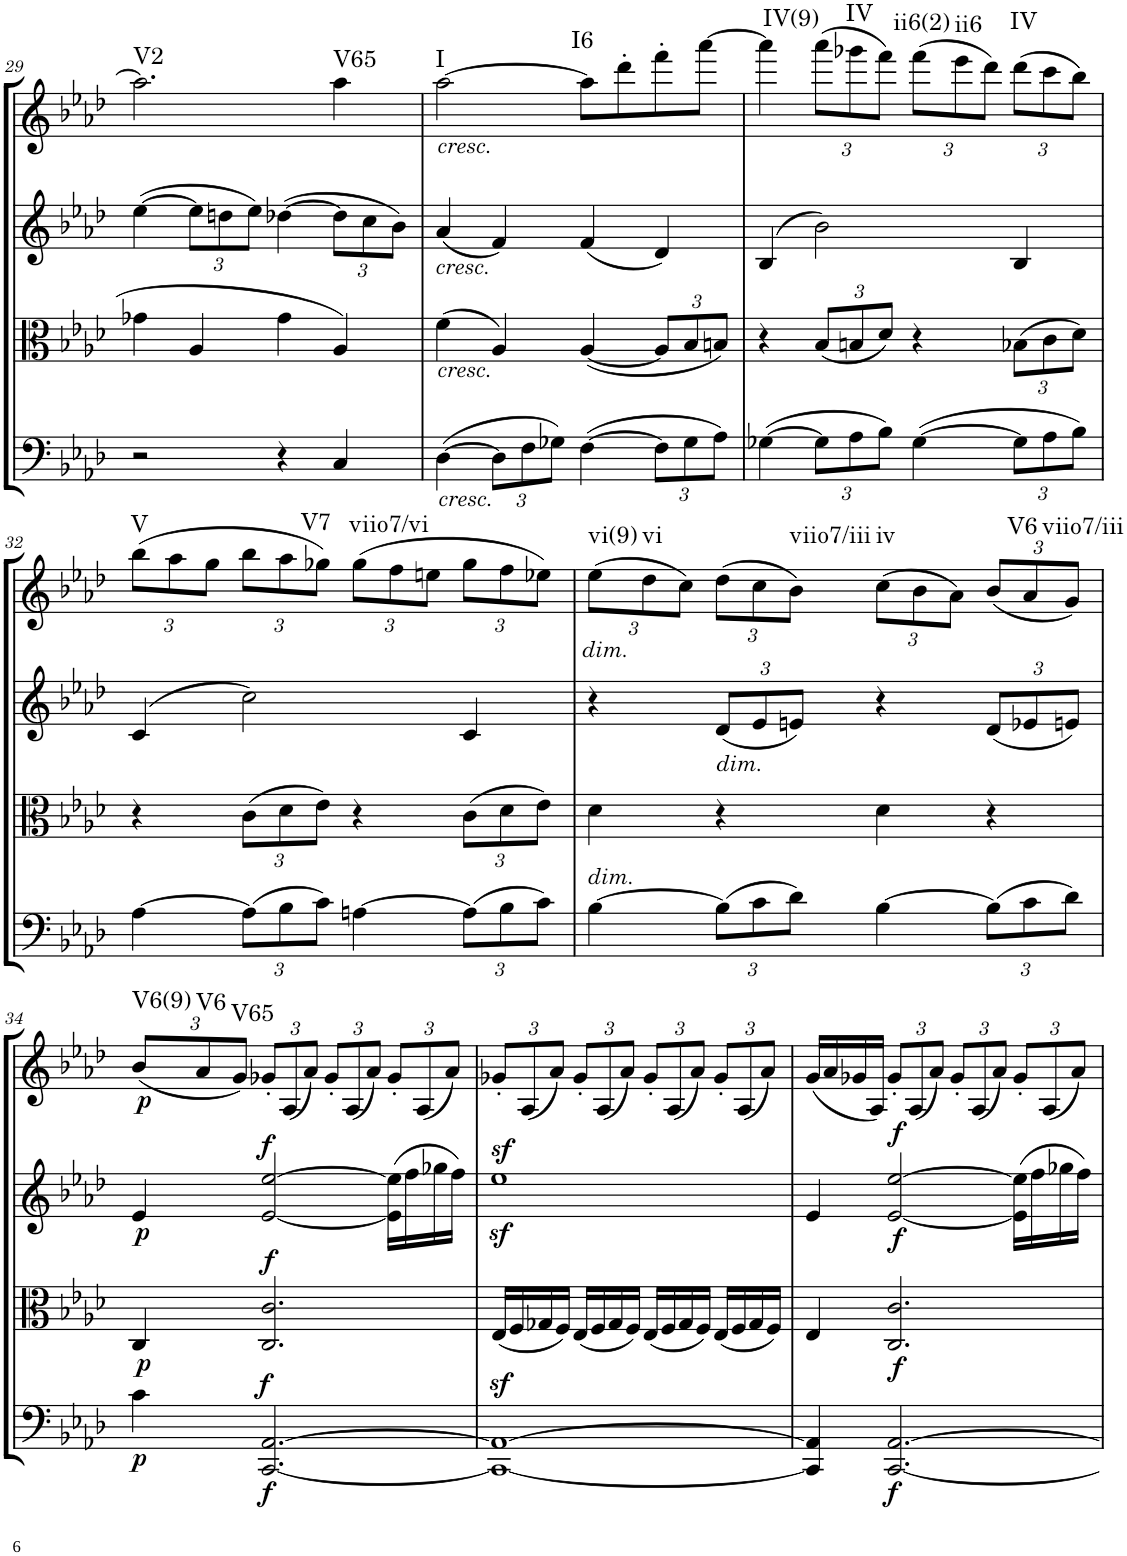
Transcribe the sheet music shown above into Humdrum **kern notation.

**kern	**dynam	**kern	**dynam	**kern	**dynam	**kern	**dynam	**harte
*part4	*part4	*part3	*part3	*part2	*part2	*part1	*part1	*part1
*staff4	*staff4	*staff3	*staff3	*staff2	*staff2	*staff1	*staff1	*
*I"Cello	*	*I"Viola	*	*I"2nd Violin	*	*I"1st Violin	*	*
*	*	*I'Vla	*	*I'Vln	*	*I'Vln	*	*
!!LO:PB:g=z
*clefF4	*	*clefC3	*	*clefG2	*	*clefG2	*	*
*k[b-e-a-d-]	*	*k[b-e-a-d-]	*	*k[b-e-a-d-]	*	*k[b-e-a-d-]	*	*
*M4/4	*	*M4/4	*	*M4/4	*	*M4/4	*	*
*met(c)	*	*met(c)	*	*met(c)	*	*met(c)	*	*
=29	=29	=29	=29	=29	=29	=29	=29	=29
!	!	!	!	!	!	!	!	!LO:H:kt=V2
2r	.	4g-X\	.	([4ee-\	.	2.aa-\]	.	N
*	*	*	*	*Xbrackettup	*	*	*	*
.	.	4A-/	.	12ee-\L]	.	.	.	.
.	.	.	.	12ddn\	.	.	.	.
.	.	.	.	12ee-\J)	.	.	.	.
4r	.	4g-\	.	([4dd-X\	.	.	.	.
!	!	!	!	!	!	!	!	!LO:H:kt=V65
4C/	.	4A-/	.	12dd-\L]	.	4aa-\	.	N
.	.	.	.	12cc\	.	.	.	.
.	.	.	.	12b-\J)	.	.	.	.
=30	=30	=30	=30	=30	=30	=30	=30	=30
!	!	!	!	!	!	!LO:TX:b:i:t=cresc.	!	!
!	!	!	!	!LO:TX:b:i:t=cresc.	!	!	!	!
!	!	!LO:TX:b:i:t=cresc.	!	!	!	!	!	!
!LO:TX:b:i:t=cresc.	!	!	!	!	!	!	!	!LO:H:kt=I
([4D-\	.	(4f\	.	(4a-/	.	[2aa-\	.	N
*Xbrackettup	*	*	*	*	*	*	*	*
12D-\L]	.	4A-/)	.	4f/)	.	.	.	.
12F\	.	.	.	.	.	.	.	.
12G-X\J)	.	.	.	.	.	.	.	.
!	!	!	!	!	!	!	!	!LO:H:kt=I6
([4F\	.	([4A-/	.	(4f/	.	8aa-\L]	.	N
.	.	.	.	.	.	8ddd-'\	.	.
*	*	*Xbrackettup	*	*	*	*	*	*
12F\L]	.	12A-/L]	.	4d-/)	.	8fff'\	.	.
12G-\	.	12B-/	.	.	.	.	.	.
.	.	.	.	.	.	[8aaa-\J	.	.
12A-\J)	.	12Bn/J)	.	.	.	.	.	.
=31	=31	=31	=31	=31	=31	=31	=31	=31
!	!	!	!	!	!	!	!	!LO:H:kt=IV(9)
([4G-X\	.	4r	.	(4B-/	.	4aaa-\]	.	N
*	*	*	*	*	*	*Xbrackettup	*	*
12G-\L]	.	(12B-/L	.	2b-\)	.	(12aaa-\L	.	.
!	!	!	!	!	!	!	!	!LO:H:kt=IV
12A-\	.	12Bn/	.	.	.	12ggg-X\	.	N
12B-\J)	.	12d-/J)	.	.	.	12fff\J)	.	.
!	!	!	!	!	!	!	!	!LO:H:kt=ii6(2)
([4G-\	.	4r	.	.	.	(12fff\L	.	N
!	!	!	!	!	!	!	!	!LO:H:kt=ii6
.	.	.	.	.	.	12eee-\	.	N
.	.	.	.	.	.	12ddd-\J)	.	.
!	!	!	!	!	!	!	!	!LO:H:kt=IV
12G-\L]	.	(12B-X\L	.	4B-/	.	(12ddd-\L	.	N
12A-\	.	12c\	.	.	.	12ccc\	.	.
12B-\J)	.	12d-\J)	.	.	.	12bb-\J)	.	.
!!LO:LB:g=z
=32	=32	=32	=32	=32	=32	=32	=32	=32
!	!	!	!	!	!	!	!	!LO:H:kt=V
[4A-\	.	4r	.	(4c/	.	(12bb-\L	.	N
.	.	.	.	.	.	12aa-\	.	.
.	.	.	.	.	.	12gg\J	.	.
(12A-\L]	.	(12c\L	.	2cc\)	.	12bb-\L	.	.
12B-\	.	12d-\	.	.	.	12aa-\	.	.
!	!	!	!	!	!	!	!	!LO:H:kt=V7
12c\J)	.	12e-\J)	.	.	.	12gg-X\J)	.	N
!	!	!	!	!	!	!	!	!LO:H:kt=viio7/vi
[4An\	.	4r	.	.	.	(12gg-\L	.	N
.	.	.	.	.	.	12ff\	.	.
.	.	.	.	.	.	12een\J	.	.
(12A\L]	.	(12c\L	.	4c/	.	12gg-\L	.	.
12B-\	.	12d-\	.	.	.	12ff\	.	.
12c\J)	.	12e-\J)	.	.	.	12ee-X\J)	.	.
=33	=33	=33	=33	=33	=33	=33	=33	=33
!	!	!	!	!	!	!LO:TX:b:i:t=dim.	!	!
!LO:TX:a:i:t=dim.	!	!	!	!	!	!	!	!LO:H:kt=vi(9)
[4B-\	.	4d-\	.	4r	.	(12ee-\L	.	N
!	!	!	!	!	!	!	!	!LO:H:kt=vi
.	.	.	.	.	.	12dd-\	.	N
.	.	.	.	.	.	12cc\J)	.	.
!	!	!	!	!LO:TX:b:i:t=dim.	!	!	!	!
(12B-\L]	.	4r	.	(12d-/L	.	(12dd-\L	.	.
12c\	.	.	.	12e-/	.	12cc\	.	.
!	!	!	!	!	!	!	!	!LO:H:kt=viio7/iii
12d-\J)	.	.	.	12en/J)	.	12b-\J)	.	N
!	!	!	!	!	!	!	!	!LO:H:kt=iv
[4B-\	.	4d-\	.	4r	.	(12cc\L	.	N
.	.	.	.	.	.	12b-\	.	.
.	.	.	.	.	.	12a-\J)	.	.
(12B-\L]	.	4r	.	(12d-/L	.	(12b-/L	.	.
!	!	!	!	!	!	!	!	!LO:H:kt=V6
12c\	.	.	.	12e-X/	.	12a-/	.	N
!	!	!	!	!	!	!	!	!LO:H:kt=viio7/iii
12d-\J)	.	.	.	12en/J)	.	12g/J)	.	N
!!LO:LB:g=z
=34	=34	=34	=34	=34	=34	=34	=34	=34
!	!LO:DY:b	!	!LO:DY:b	!	!LO:DY:b	!	!LO:DY:b	!LO:H:kt=V6(9)
4c\	p	4C/	p	4e-/	p	(12b-/L	p	N
!	!	!	!	!	!	!	!	!LO:H:kt=V6
.	.	.	.	.	.	12a-/	.	N
!	!	!	!	!	!	!	!	!LO:H:kt=V65
.	.	.	.	.	.	12g/J)	.	N
!	!LO:DY:a	!	!	!	!	!	!	!
!	!LO:DY:n=1:b	!	!LO:DY:a	!	!LO:DY:a	!	!	!
[2.CC/ [2.AA-/	f f	2.C/ 2.c/	f	[2e-/ [2ee-/	f	12g-X'/L	.	.
.	.	.	.	.	.	(12A-/	.	.
.	.	.	.	.	.	12a-/J)	.	.
.	.	.	.	.	.	12g-'/L	.	.
.	.	.	.	.	.	(12A-/	.	.
.	.	.	.	.	.	12a-/J)	.	.
.	.	.	.	(16e-\] 16ee-\]LL	.	12g-'/L	.	.
.	.	.	.	16ff\	.	.	.	.
.	.	.	.	.	.	(12A-/	.	.
.	.	.	.	16gg-X\	.	.	.	.
.	.	.	.	.	.	12a-/J)	.	.
.	.	.	.	16ff\JJ)	.	.	.	.
=35	=35	=35	=35	=35	=35	=35	=35	=35
1CC_z> 1AA-_z>	.	(16E-/LL	.	1ee-z>	.	12g-X'/L	.	.
.	.	16F/	.	.	.	.	.	.
.	.	.	.	.	.	(12A-/	.	.
.	.	16G-X/	.	.	.	.	.	.
.	.	.	.	.	.	12a-/J)	.	.
.	.	16F/JJ)	.	.	.	.	.	.
.	.	(16E-/LL	.	.	.	12g-'/L	.	.
.	.	16F/	.	.	.	.	.	.
.	.	.	.	.	.	(12A-/	.	.
.	.	16G-/	.	.	.	.	.	.
.	.	.	.	.	.	12a-/J)	.	.
.	.	16F/JJ)	.	.	.	.	.	.
.	.	(16E-/LL	.	.	.	12g-'/L	.	.
.	.	16F/	.	.	.	.	.	.
.	.	.	.	.	.	(12A-/	.	.
.	.	16G-/	.	.	.	.	.	.
.	.	.	.	.	.	12a-/J)	.	.
.	.	16F/JJ)	.	.	.	.	.	.
.	.	(16E-/LL	.	.	.	12g-'/L	.	.
.	.	16F/	.	.	.	.	.	.
.	.	.	.	.	.	(12A-/	.	.
.	.	16G-/	.	.	.	.	.	.
.	.	.	.	.	.	12a-/J)	.	.
.	.	16F/JJ)	.	.	.	.	.	.
=36	=36	=36	=36	=36	=36	=36	=36	=36
4CC/] 4AA-/]	.	4E-/	.	4e-/	.	(16g/LL	.	.
.	.	.	.	.	.	16a-/	.	.
.	.	.	.	.	.	16g-X/	.	.
.	.	.	.	.	.	16A-/JJ)	.	.
!	!LO:DY:b	!	!LO:DY:b	!	!LO:DY:b	!	!	!
!	!	!	!	!	!LO:DY:n=1:a	!	!	!
[2.CC/ [2.AA-/	f	2.C/ 2.c/	f	[2e-/ [2ee-/	f f	12g-'/L	.	.
.	.	.	.	.	.	(12A-/	.	.
.	.	.	.	.	.	12a-/J)	.	.
.	.	.	.	.	.	12g-'/L	.	.
.	.	.	.	.	.	(12A-/	.	.
.	.	.	.	.	.	12a-/J)	.	.
.	.	.	.	(16e-\] 16ee-\]LL	.	12g-'/L	.	.
.	.	.	.	16ff\	.	.	.	.
.	.	.	.	.	.	(12A-/	.	.
.	.	.	.	16gg-X\	.	.	.	.
.	.	.	.	.	.	12a-/J)	.	.
.	.	.	.	16ff\JJ)	.	.	.	.
=	=	=	=	=	=	=	=	=
*-	*-	*-	*-	*-	*-	*-	*-	*-
